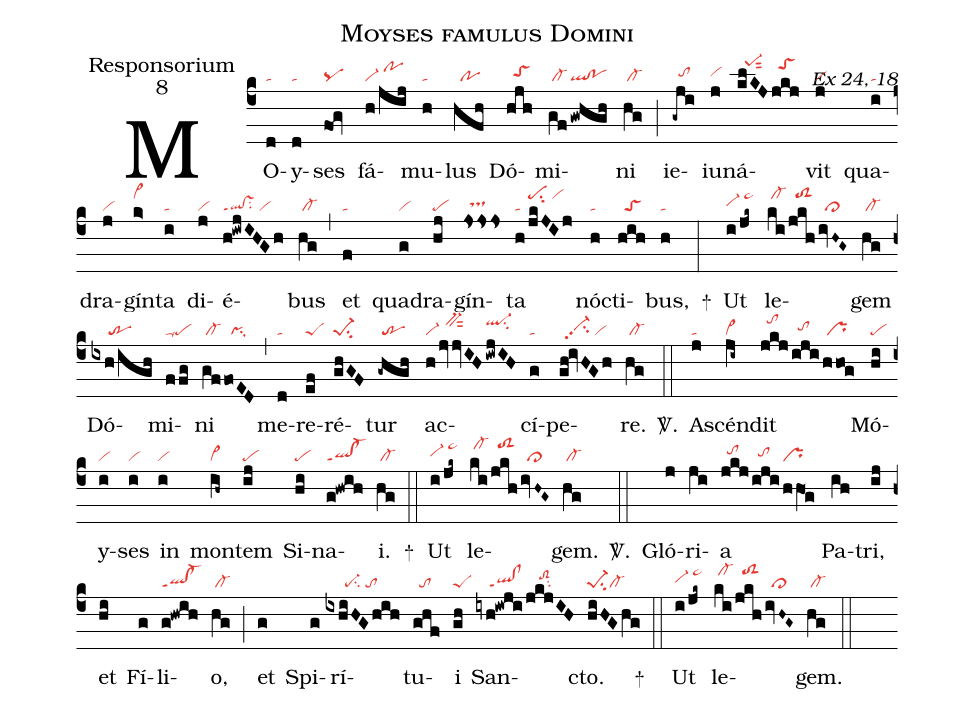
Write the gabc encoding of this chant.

name:Moyses famulus Domini;
office-part:Responsorium;
mode:8;
commentary:Ex 24, 18;
nabc-lines:1;
%%
(c4)
MO(d|ta)y(d|ta)ses(fOg|pq) fá(h/jij|vi-/pohj)mu(h|ta)lus(hfh|//po) Dó(hjh|//toShh)mi(gf|/cl-|!gwhgh|ql!po)ni(hg|/cl-) (;)
ie(-gji|//tohh)iu(j|vihh)ná(klKJ|//pe-1hlsut2|jkj|//toShk)vit(j|vi) qua(i|ta)dra(j|vi)gín(k>|vi>hk)ta(i|ta) di(j|vi)é(h!iwjIHGh|ql!vsppt1su2/vi)bus(hg|/cl-) (,)
et(f|ta) qua(g|vi)dra(hj|pe)gín(jsss|//tshh)ta(h|ta|/jkJIj|pehksu2/vihk) nóc(h|ta)ti(hih|//toS)bus,(h|ta) +(:)
Ut(i/jk~|vi-hh/pe~hk) le(ki|/cl-hk|/jkh|//toS2hk|/ivH~G~|//cl>)gem(hg|/cl-) Dó(ixh/igh|/////tr)mi(ffg|ta-pe)ni(gf|/cl-|foED|//pisu1) (,)
me(d|ta)re(ef|peS)ré(ghGF|pe-1su2)tur(-ghgh|/tr) ac(h|vi-|/jvjvIH|//bv-hjsut2|/iwjIH|ql-hjsu2)cí(g|ta)pe(gh!ivHGh|//vi-hhpp2su2/vi)re.(hg|/cl-) <sp>V/</sp>.(::)
A(j|ta)scén(ji~|cl~)dit(jkj|//tohk|/iji|//tohh|/hhog|/pr) Mó(hi|pe)y(i|vi)ses(i|vi) in(i|vi) mon(ih~|cl~)tem(ij|pe) Si(hi|pe)na(g!hwih|ql!cl-ppt1)i.(hg|/cl-) +(::)
Ut(i/jk~|vi-hh/pe~hk) le(ki|/cl-hk|/jkh|//toS2hk|/ivH~G~|//cl>)gem.(hg|/cl-) <sp>V/</sp>.(::)
Gló(j)ri(ji)a(jkj|//tohi|/iji|//tohh|/hhO1g|pr) Pa(ih)tri,(ij) et(hi) Fí(g)li(g!hwih|ql!cl-ppt1)o,(hg|/cl-) (;)
et(g) Spi(g)rí(ixhiHGhih|//////pe-su2/to)tu(ghf|//to)i(gh|peS) San(iyh!iwji|////ql!clppt1|/jkjIH|////toS2hisu2)cto.(hiHGhg|pe-1su2cl-) +(::)
Ut(i/jk~|vi-hh/pe~hk) le(ki|/cl-hk|/jkh|//toS2hk|/ivH~G~|//cl>)gem.(hg|/cl-) (::)
